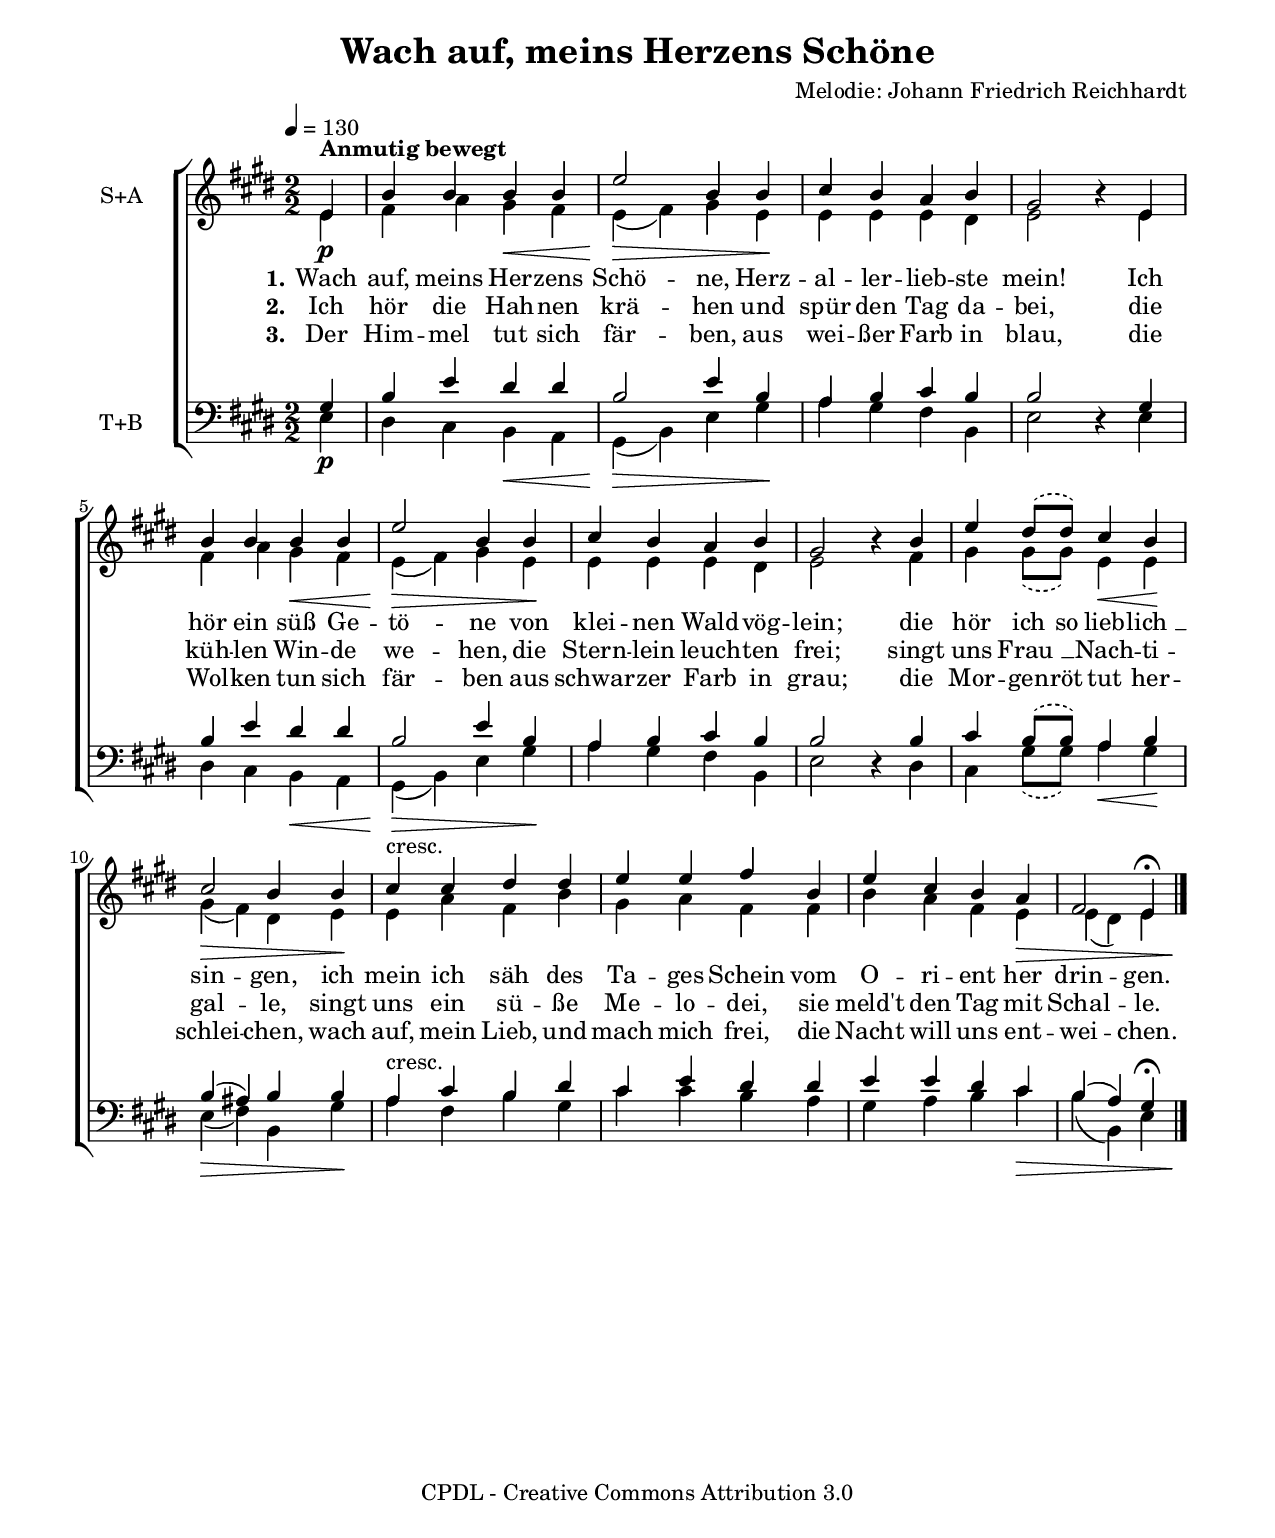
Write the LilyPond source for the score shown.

\version "2.24.1"
% automatically converted by musicxml2ly from wach-auf.musicxml
\pointAndClickOff

\header {
    title =  "Wach auf, meins Herzens Schöne"
    opus =  ""
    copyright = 
    "CPDL - Creative Commons Attribution 3.0"
    composer =  \markup \column {
        \line { "Melodie: Johann Friedrich Reichhardt"}
        \line { ""} }
    
    encodingsoftware =  "MuseScore 4.0.2"
    encodingdate =  "2024-06-26"
    subtitle = 
    ""
    }

#(set-global-staff-size 19.3)
\paper {
    
    paper-width = 21.59\cm
    paper-height = 27.94\cm
    top-margin = 1.5\cm
    bottom-margin = 1.5\cm
    left-margin = 1.5\cm
    right-margin = 1.5\cm
    indent = 1.6607692307692308\cm
    }
\layout {
    \context { \Score
        autoBeaming = ##f
        }
    }
PartPOneVoiceOne =  \relative e' {
    \clef "treble" \numericTimeSignature\time 2/2 \key e \major \partial 4 
    \tempo 4=130 \stemUp e4 _\p ^\markup{ \bold {Anmutig bewegt} } | % 1
    \stemUp b'4 \stemUp b4 \stemUp b4 _\< \stemUp b4 | % 2
    \stemUp e2 _\! _\> \stemUp b4 \stemUp b4 _\! | % 3
    \stemUp cis4 \stemUp b4 \stemUp a4 \stemUp b4 | % 4
    \stemUp gis2 \oneVoice r4 \voiceOne \stemUp e4 | % 5
    \stemUp b'4 \stemUp b4 \stemUp b4 _\< \stemUp b4 | % 6
    \stemUp e2 _\! _\> \stemUp b4 \stemUp b4 _\! | % 7
    \stemUp cis4 \stemUp b4 \stemUp a4 \stemUp b4 | % 8
    \stemUp gis2 \oneVoice r4 \voiceOne \stemUp b4 | % 9
    \stemUp e4 \slurDashed \stemUp dis8 ( [ \slurSolid \stemUp dis8 ) ]
    \stemUp cis4 _\< \stemUp b4 _\! | \barNumberCheck #10
    \stemUp cis2 _\> \stemUp b4 \stemUp b4 _\! | % 11
    \stemUp cis4 ^ "cresc." \stemUp cis4 \stemUp dis4 \stemUp dis4 | % 12
    \stemUp e4 \stemUp e4 \stemUp fis4 \stemUp b,4 | % 13
    \stemUp e4 \stemUp cis4 \stemUp b4 \stemUp a4 _\> | % 14
    \stemUp fis2 \stemUp e4 s4 _\! \bar "|."
    }

PartPOneVoiceOneLyricsOne =  \lyricmode {\set ignoreMelismata = ##t
    "Wach" "auf," meins Her -- zens Schö -- "ne," Herz -- al -- ler
    -- lieb -- ste "mein!" Ich hör ein süß Ge -- tö -- ne von klei --
    nen Wald -- vög -- "lein;" die hör ich so lieb -- "lich " __ sin --
    "gen," ich mein ich säh des Ta -- ges Schein vom O -- ri -- ent her
    drin -- "gen."
    }

PartPOneVoiceOneLyricsTwo =  \lyricmode {\set ignoreMelismata = ##t
    "Ich" hör die Hah -- nen krä -- hen und spür den Tag da -- "bei,"
    die küh -- len Win -- de we -- "hen," die Stern -- lein leuch -- ten
    "frei;" singt uns "Frau " __\skip1 Nach -- ti -- gal -- "le," singt
    uns ein sü -- ße Me -- lo -- "dei," sie "meld't" den Tag mit Schal
    -- "le."
    }

PartPOneVoiceOneLyricsThree =  \lyricmode {\set ignoreMelismata = ##t
    "Der" Him -- mel tut sich fär -- "ben," aus wei -- ßer Farb in
    "blau," die Wol -- ken tun sich fär -- ben aus schwar -- zer Farb in
    "grau;" die Mor -- gen -- röt tut her -- schlei -- "chen," wach
    "auf," mein "Lieb," und mach mich "frei," die Nacht will uns ent --
    wei -- "chen."
    }

PartPOneVoiceTwo =  \relative e' {
    \clef "treble" \numericTimeSignature\time 2/2 \key e \major \partial
    4 \stemDown e4 % 1
    \stemDown fis4 \stemDown a4 \stemDown gis4 \stemDown fis4 % 2
    \stemDown e4 ( \stemDown fis4 ) \stemDown gis4 \stemDown e4 % 3
    \stemDown e4 \stemDown e4 \stemDown e4 \stemDown dis4 % 4
    \stemDown e2 s4 \stemDown e4 % 5
    \stemDown fis4 \stemDown a4 \stemDown gis4 \stemDown fis4 % 6
    \stemDown e4 ( \stemDown fis4 ) \stemDown gis4 \stemDown e4 % 7
    \stemDown e4 \stemDown e4 \stemDown e4 \stemDown dis4 % 8
    \stemDown e2 s4 \stemDown fis4 % 9
    \stemDown gis4 \slurDashed \stemDown gis8 ( [ \slurSolid \stemDown
    gis8 ) ] \stemDown e4 \stemDown e4 \barNumberCheck #10
    \stemDown gis4 ( \stemDown fis4 ) \stemDown dis4 \stemDown e4 % 11
    \stemDown e4 \stemDown a4 \stemDown fis4 \stemDown b4 % 12
    \stemDown gis4 \stemDown a4 \stemDown fis4 \stemDown fis4 % 13
    \stemDown b4 \stemDown a4 \stemDown fis4 \stemDown e4 % 14
    \stemDown e4 ( \stemDown dis4 ) \stemDown e4 ^\fermata s4 \bar "|."
    }

PartPTwoVoiceOne =  \relative gis {
    \clef "bass" \numericTimeSignature\time 2/2 \key e \major \partial 4
    \stemUp gis4 _\p % 1
    \stemUp b4 \stemUp e4 \stemUp dis4 _\< \stemUp dis4 % 2
    \stemUp b2 _\! _\> \stemUp e4 \stemUp b4 _\! % 3
    \stemUp a4 \stemUp b4 \stemUp cis4 \stemUp b4 % 4
    \stemUp b2 \oneVoice r4 \voiceOne \stemUp gis4 % 5
    \stemUp b4 \stemUp e4 \stemUp dis4 _\< \stemUp dis4 % 6
    \stemUp b2 _\! _\> \stemUp e4 \stemUp b4 _\! % 7
    \stemUp a4 \stemUp b4 \stemUp cis4 \stemUp b4 % 8
    \stemUp b2 \oneVoice r4 \voiceOne \stemUp b4 % 9
    \stemUp cis4 \slurDashed \stemUp b8 ( [ \slurSolid \stemUp b8 ) ]
    \stemUp a4 _\< \stemUp b4 _\! \barNumberCheck #10
    \stemUp b4 ( _\> \stemUp ais4 ) \stemUp b4 \stemUp b4 _\! % 11
    \stemUp a4 ^ "cresc." \stemUp cis4 \stemUp b4 \stemUp dis4 % 12
    \stemUp cis4 \stemUp e4 \stemUp dis4 \stemUp dis4 % 13
    \stemUp e4 \stemUp e4 \stemUp dis4 \stemUp cis4 _\> % 14
    \stemUp b4 ( \stemUp a4 ) \stemUp gis4 ^\fermata s4 _\! \bar "|."
    }

PartPTwoVoiceTwo =  \relative e {
    \clef "bass" \numericTimeSignature\time 2/2 \key e \major \partial 4
    \stemDown e4 % 1
    \stemDown dis4 \stemDown cis4 \stemDown b4 \stemDown a4 % 2
    \stemDown gis4 ( \stemDown b4 ) \stemDown e4 \stemDown gis4 % 3
    \stemDown a4 \stemDown gis4 \stemDown fis4 \stemDown b,4 % 4
    \stemDown e2 s4 \stemDown e4 % 5
    \stemDown dis4 \stemDown cis4 \stemDown b4 \stemDown a4 % 6
    \stemDown gis4 ( \stemDown b4 ) \stemDown e4 \stemDown gis4 % 7
    \stemDown a4 \stemDown gis4 \stemDown fis4 \stemDown b,4 % 8
    \stemDown e2 s4 \stemDown dis4 % 9
    \stemDown cis4 \slurDashed \stemDown gis'8 ( [ \slurSolid \stemDown
    gis8 ) ] \stemDown a4 \stemDown gis4 \barNumberCheck #10
    \stemDown e4 ( \stemDown fis4 ) \stemDown b,4 \stemDown gis'4 % 11
    \stemDown a4 \stemDown fis4 \stemDown b4 \stemDown gis4 % 12
    \stemDown cis4 \stemDown cis4 \stemDown b4 \stemDown a4 % 13
    \stemDown gis4 \stemDown a4 \stemDown b4 \stemDown cis4 % 14
    \stemDown b4 ( \stemDown b,4 ) \stemDown e4 s4 \bar "|."
    }


% The score definition
\score {
    <<
        
        \new ChoirStaff
        <<
            \new Staff
            <<
                \set Staff.instrumentName = "S+A"
                
                \context Staff << 
                    \mergeDifferentlyDottedOn\mergeDifferentlyHeadedOn
                    \context Voice = "PartPOneVoiceOne" {  \voiceOne \PartPOneVoiceOne }
                    \new Lyrics \lyricsto "PartPOneVoiceOne" { \set stanza = "1." \PartPOneVoiceOneLyricsOne }
                    \new Lyrics \lyricsto "PartPOneVoiceOne" { \set stanza = "2." \PartPOneVoiceOneLyricsTwo }
                    \new Lyrics \lyricsto "PartPOneVoiceOne" { \set stanza = "3." \PartPOneVoiceOneLyricsThree }
                    \context Voice = "PartPOneVoiceTwo" {  \voiceTwo \PartPOneVoiceTwo }
                    >>
                >>
            \new Staff
            <<
                \set Staff.instrumentName = "T+B"
                
                \context Staff << 
                    \mergeDifferentlyDottedOn\mergeDifferentlyHeadedOn
                    \context Voice = "PartPTwoVoiceOne" {  \voiceOne \PartPTwoVoiceOne }
                    \context Voice = "PartPTwoVoiceTwo" {  \voiceTwo \PartPTwoVoiceTwo }
                    >>
                >>
            
            >>
        
        >>
    \layout {}
    % To create MIDI output, uncomment the following line:
    %  \midi {\tempo 4 = 76 }
    }

